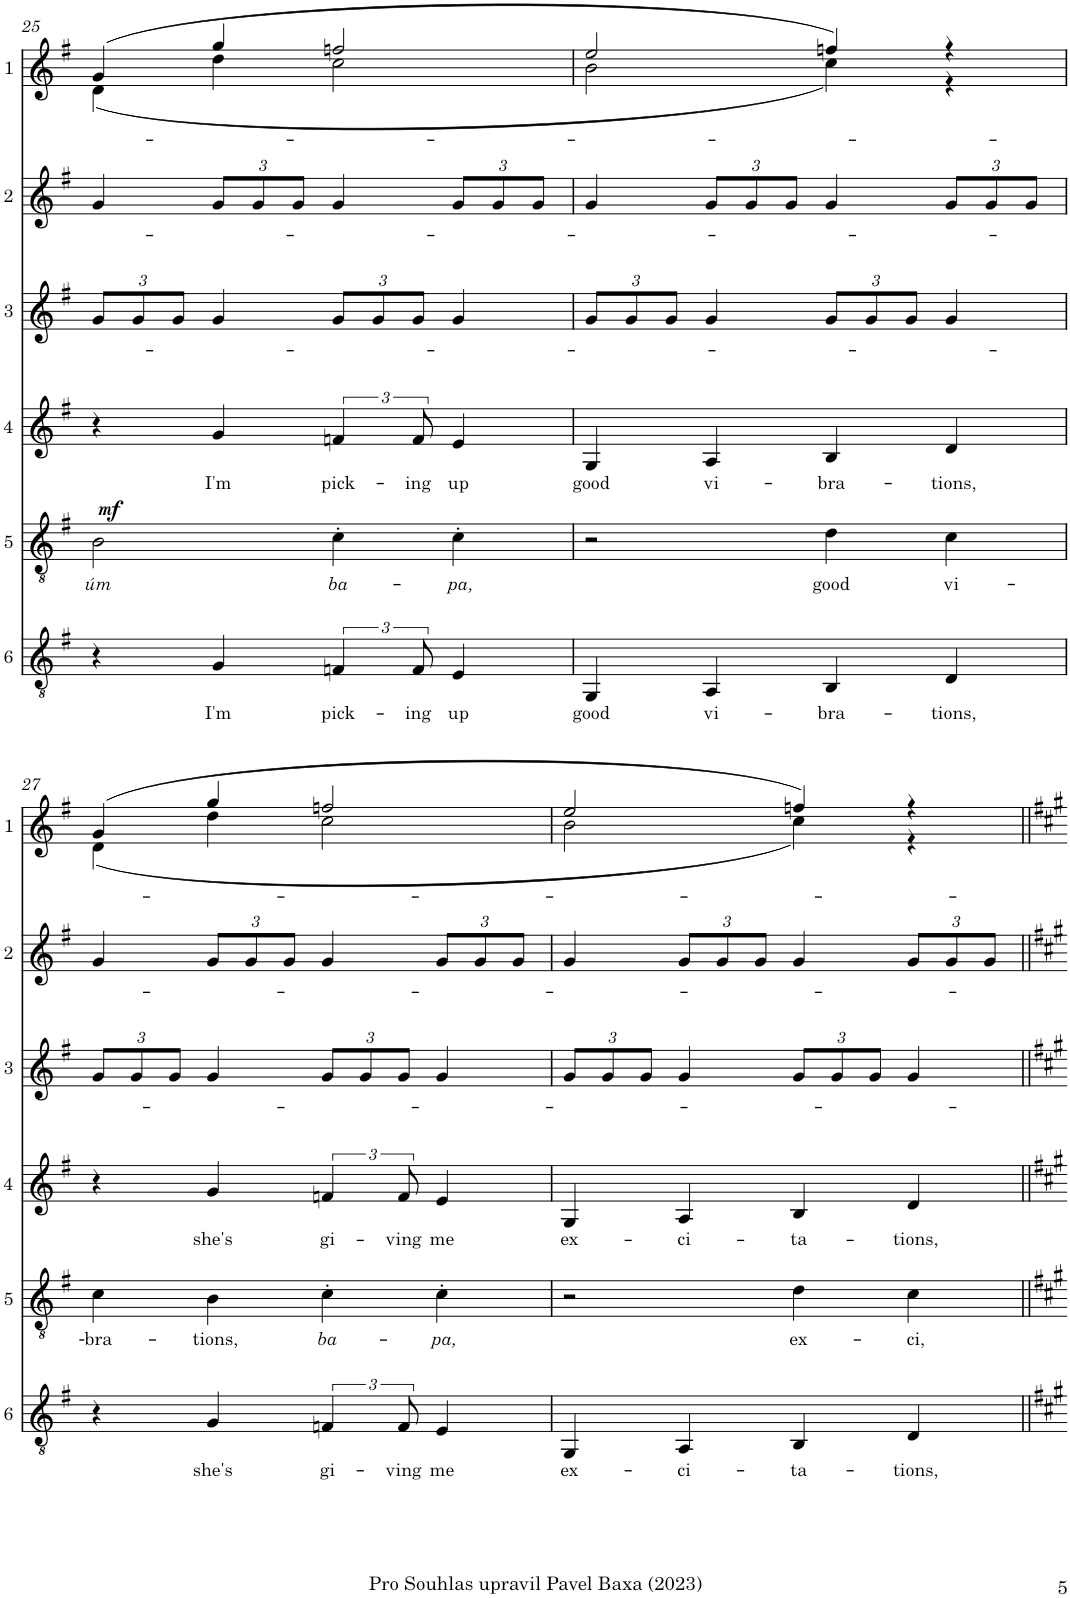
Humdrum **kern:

**kern	**text	**kern	**text	**dynam	**kern	**text	**kern	**kern	**kern
*part6	*part6	*part5	*part5	*part5	*part4	*part4	*part3	*part2	*part1
*staff6	*staff6	*staff5	*staff5	*staff5	*staff4	*staff4	*staff3	*staff2	*staff1
*I"Hlas 6	*	*I"Hlas 5	*	*	*I"Hlas 4	*	*I"Hlas 3	*I"Hlas 2	*I"Hlas 1
!!LO:PB:g=z
*clefGv2	*	*clefGv2	*	*	*clefG2	*	*clefG2	*clefG2	*clefG2
*k[f#]	*	*k[f#]	*	*	*k[f#]	*	*k[f#]	*k[f#]	*k[f#]
*M4/4	*	*M4/4	*	*	*M4/4	*	*M4/4	*M4/4	*M4/4
=25	=25	=25	=25	=25	=25	=25	=25	=25	=25
!	!	!	!LO:LY:b	!	!	!	!	!	!
*	*	*	*	*	*	*	*Xbrackettup	*	*
*	*	*	*	*	*	*	*	*	*^
!	!	!	!	!LO:DY:a	!	!	!	!	!	!
4r	.	2B\	úm	mf	4r	.	12g/L	4g/	(4g/	(4d\
.	.	.	.	.	.	.	12g/	.	.	.
.	.	.	.	.	.	.	12g/J	.	.	.
!	!LO:LY:b	!	!	!	!	!LO:LY:b	!	!	!	!
*	*	*	*	*	*	*	*	*Xbrackettup	*	*
4G/	I'm	.	.	.	4g/	I'm	4g/	12g/L	4gg/	4dd\
.	.	.	.	.	.	.	.	12g/	.	.
.	.	.	.	.	.	.	.	12g/J	.	.
!	!LO:LY:b	!	!LO:LY:b	!	!	!LO:LY:b	!	!	!	!
6Fn/	pick-	4c'\	ba-	.	6fn/	pick-	12g/L	4g/	2ffn/	2cc\
.	.	.	.	.	.	.	12g/	.	.	.
!	!LO:LY:b	!	!	!	!	!LO:LY:b	!	!	!	!
12F/	-ing	.	.	.	12f/	-ing	12g/J	.	.	.
!	!LO:LY:b	!	!LO:LY:b	!	!	!LO:LY:b	!	!	!	!
4E/	up	4c'\	-pa,	.	4e/	up	4g/	12g/L	.	.
.	.	.	.	.	.	.	.	12g/	.	.
.	.	.	.	.	.	.	.	12g/J	.	.
=26	=26	=26	=26	=26	=26	=26	=26	=26	=26	=26
!	!LO:LY:b	!	!	!	!	!LO:LY:b	!	!	!	!
4GG/	good	2r	.	.	4G/	good	12g/L	4g/	2ee/	2b\
.	.	.	.	.	.	.	12g/	.	.	.
.	.	.	.	.	.	.	12g/J	.	.	.
!	!LO:LY:b	!	!	!	!	!LO:LY:b	!	!	!	!
4AA/	vi-	.	.	.	4A/	vi-	4g/	12g/L	.	.
.	.	.	.	.	.	.	.	12g/	.	.
.	.	.	.	.	.	.	.	12g/J	.	.
!	!LO:LY:b	!	!LO:LY:b	!	!	!LO:LY:b	!	!	!	!
4BB/	-bra-	4d\	good	.	4B/	-bra-	12g/L	4g/	4ffn/)	4cc\)
.	.	.	.	.	.	.	12g/	.	.	.
.	.	.	.	.	.	.	12g/J	.	.	.
!	!LO:LY:b	!	!LO:LY:b	!	!	!LO:LY:b	!	!	!	!
4D/	-tions,	4c\	vi-	.	4d/	-tions,	4g/	12g/L	4r	4r
.	.	.	.	.	.	.	.	12g/	.	.
.	.	.	.	.	.	.	.	12g/J	.	.
!!LO:LB:g=z	!!
=27	=27	=27	=27	=27	=27	=27	=27	=27	=27	=27
!	!	!	!LO:LY:b	!	!	!	!	!	!	!
4r	.	4c\	-bra-	.	4r	.	12g/L	4g/	(4g/	(4d\
.	.	.	.	.	.	.	12g/	.	.	.
.	.	.	.	.	.	.	12g/J	.	.	.
!	!LO:LY:b	!	!LO:LY:b	!	!	!LO:LY:b	!	!	!	!
4G/	she's	4B\	-tions,	.	4g/	she's	4g/	12g/L	4gg/	4dd\
.	.	.	.	.	.	.	.	12g/	.	.
.	.	.	.	.	.	.	.	12g/J	.	.
!	!LO:LY:b	!	!LO:LY:b	!	!	!LO:LY:b	!	!	!	!
6Fn/	gi-	4c'\	ba-	.	6fn/	gi-	12g/L	4g/	2ffn/	2cc\
.	.	.	.	.	.	.	12g/	.	.	.
!	!LO:LY:b	!	!	!	!	!LO:LY:b	!	!	!	!
12F/	-ving	.	.	.	12f/	-ving	12g/J	.	.	.
!	!LO:LY:b	!	!LO:LY:b	!	!	!LO:LY:b	!	!	!	!
4E/	me	4c'\	-pa,	.	4e/	me	4g/	12g/L	.	.
.	.	.	.	.	.	.	.	12g/	.	.
.	.	.	.	.	.	.	.	12g/J	.	.
=28	=28	=28	=28	=28	=28	=28	=28	=28	=28	=28
!	!LO:LY:b	!	!	!	!	!LO:LY:b	!	!	!	!
4GG/	ex-	2r	.	.	4G/	ex-	12g/L	4g/	2ee/	2b\
.	.	.	.	.	.	.	12g/	.	.	.
.	.	.	.	.	.	.	12g/J	.	.	.
!	!LO:LY:b	!	!	!	!	!LO:LY:b	!	!	!	!
4AA/	-ci-	.	.	.	4A/	-ci-	4g/	12g/L	.	.
.	.	.	.	.	.	.	.	12g/	.	.
.	.	.	.	.	.	.	.	12g/J	.	.
!	!LO:LY:b	!	!LO:LY:b	!	!	!LO:LY:b	!	!	!	!
4BB/	-ta-	4d\	ex-	.	4B/	-ta-	12g/L	4g/	4ffn/)	4cc\)
.	.	.	.	.	.	.	12g/	.	.	.
.	.	.	.	.	.	.	12g/J	.	.	.
!	!LO:LY:b	!	!LO:LY:b	!	!	!LO:LY:b	!	!	!	!
4D/	-tions,	4c\	-ci,	.	4d/	-tions,	4g/	12g/L	4r	4r
.	.	.	.	.	.	.	.	12g/	.	.
.	.	.	.	.	.	.	.	12g/J	.	.
*	*	*	*	*	*	*	*	*	*v	*v
=||	=||	=||	=||	=||	=||	=||	=||	=||	=||
*-	*-	*-	*-	*-	*-	*-	*-	*-	*-
